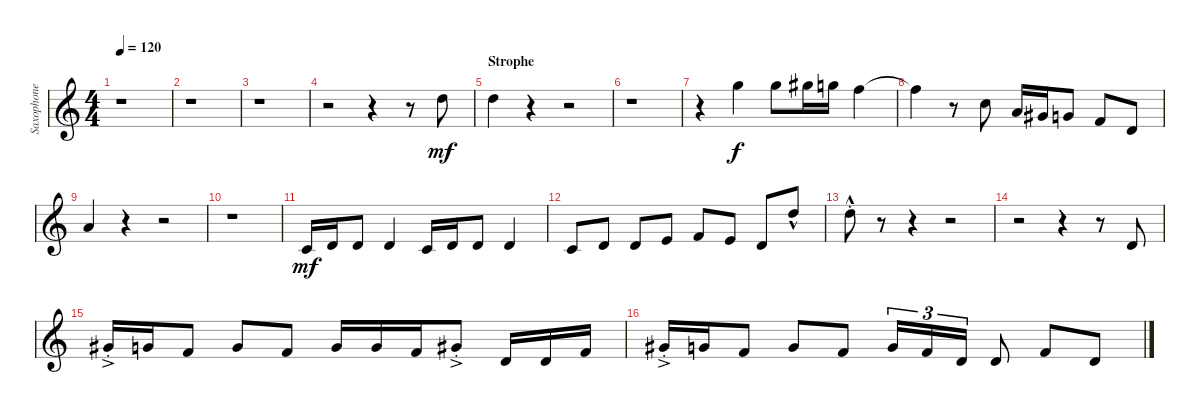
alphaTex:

\track ("Saxophone : Alto in Eb" "Saxophone ") {instrument altosax}
\staff {score}
\tuning (E4 B3 G3 D3 A2 E2 B1) {hide}
\ts (4 4)
\tempo 120
\clef g2
\ks c
r.1{dy mf} |
r.1 |
r.1 |
r.2 r.4 r.8 10.1.8 |
\section ("" "Strophe")
10.1.4 r.4 r.2 |
r.1 |
r.4 15.1.4{dy f} 15.1.8 16.1.16 15.1.16 13.1.4 |
13.1{t}.4 r.8 8.1.8 5.1.16 4.1.16 3.1.8 1.1.8 3.2.8 |
5.1.4 r.4 r.2 |
r.1 |
1.2.16{dy mf} 3.2.16 3.2.8 3.2.4 1.2.16 3.2.16 3.2.8 3.2.4 |
1.2.8 3.2.8 3.2.8 0.1.8 1.1.8 0.1.8 3.2.8 10.1{hac}.8 |
10.1{hac st}.8 r.8 r.4 r.2 |
r.2 r.4 r.8 3.2.8 |
4.1{ac st}.16 3.1.16 1.1.8 3.1.8 1.1.8 3.1.16 3.1.16 1.1.16 4.1{ac st}.8 3.2.16 3.2.16 1.1.16 |
4.1{ac st}.16 3.1.16 1.1.8 3.1.8 1.1.8 3.1.16{tu (3 2)} 1.1.16{tu (3 2)} 3.2.16{tu (3 2)} 3.2.8 1.1.8 3.2.8
